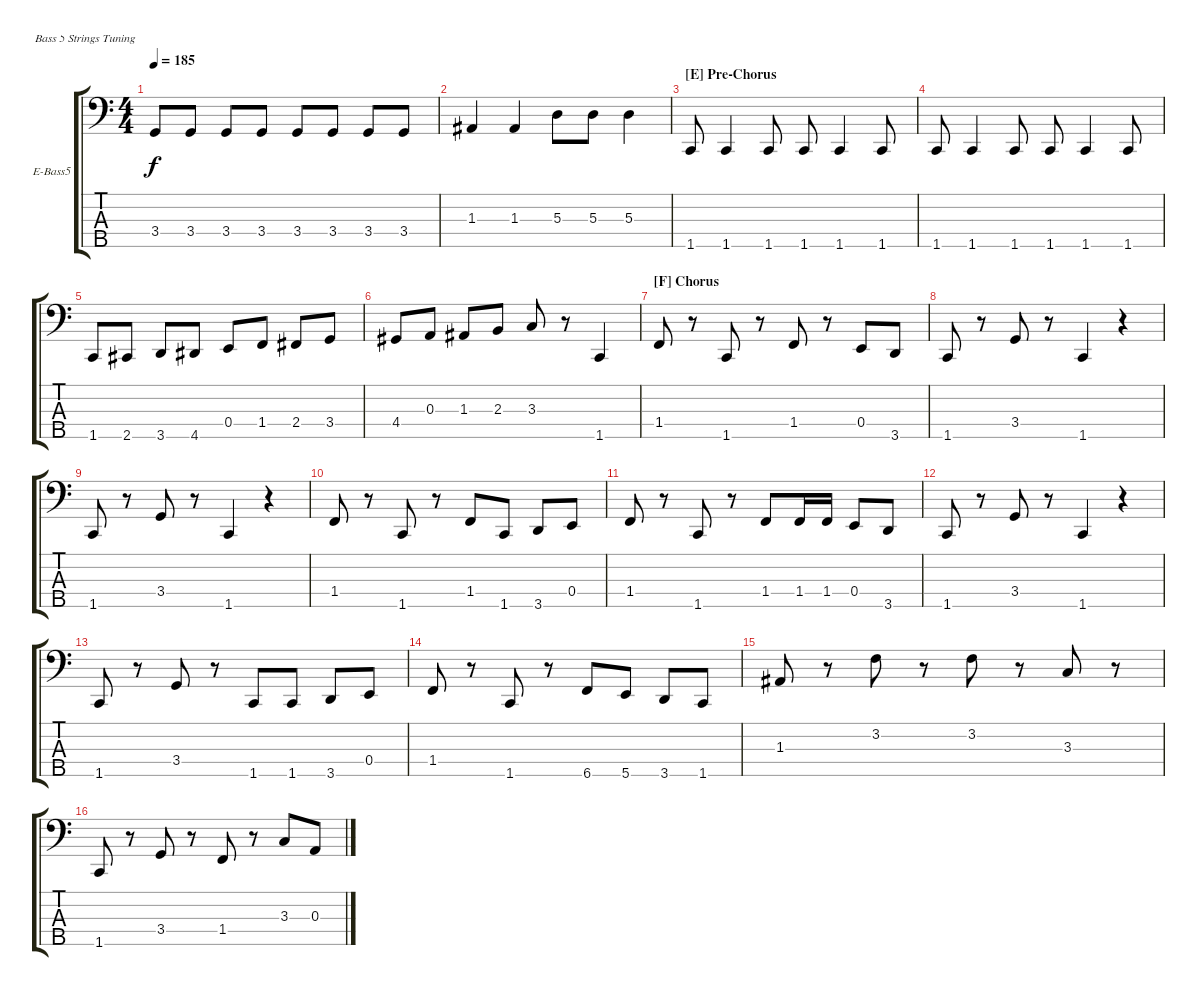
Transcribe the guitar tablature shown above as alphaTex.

\defaultSystemsLayout 4
\bracketExtendMode groupsimilarinstruments
\firstSystemTrackNameOrientation horizontal
\otherSystemsTrackNameOrientation horizontal
\track ("5 String Bass" "E-Bass5") {instrument electricbassfinger}
\staff {score tabs}
\tuning (G2 D2 A1 E1 B0)
\ts (4 4)
\tempo 185
\clef f4
\scale
0.333333
\ks c
3.4.8{dy f} 3.4.8 3.4.8 3.4.8 3.4.8 3.4.8 3.4.8 3.4.8 |
\scale
0.333333 1.3.4 1.3.4 5.3.8 5.3.8 5.3.4 |
\section ("E" "Pre-Chorus")
\scale
0.333333 1.5.8 1.5.4 1.5.8 1.5.8 1.5.4 1.5.8 |
\scale
0.333333 1.5.8 1.5.4 1.5.8 1.5.8 1.5.4 1.5.8 |
\scale
0.333333 1.5.8 2.5.8 3.5.8 4.5.8 0.4.8 1.4.8 2.4.8 3.4.8 |
\scale
0.333333 4.4.8 0.3.8 1.3.8 2.3.8 3.3.8 r.8 1.5.4 |
\section ("F" "Chorus")
\scale
0.333333 1.4.8 r.8 1.5.8 r.8 1.4.8 r.8 0.4.8 3.5.8 |
\scale
0.333333 1.5.8 r.8 3.4.8 r.8 1.5.4 r.4 |
\scale
0.333333 1.5.8 r.8 3.4.8 r.8 1.5.4 r.4 |
\scale
0.333333 1.4.8 r.8 1.5.8 r.8 1.4.8 1.5.8 3.5.8 0.4.8 |
\scale
0.333333 1.4.8 r.8 1.5.8 r.8 1.4.8 1.4.16 1.4.16 0.4.8 3.5.8 |
\scale
0.333333 1.5.8 r.8 3.4.8 r.8 1.5.4 r.4 |
\scale
0.333333 1.5.8 r.8 3.4.8 r.8 1.5.8 1.5.8 3.5.8 0.4.8 |
\scale
0.333333 1.4.8 r.8 1.5.8 r.8 6.5.8 5.5.8 3.5.8 1.5.8 |
\scale
0.333333 1.3.8 r.8 3.2.8 r.8 3.2.8 r.8 3.3.8 r.8 |
\scale
0.333333 1.5.8 r.8 3.4.8 r.8 1.4.8 r.8 3.3.8 0.3.8
